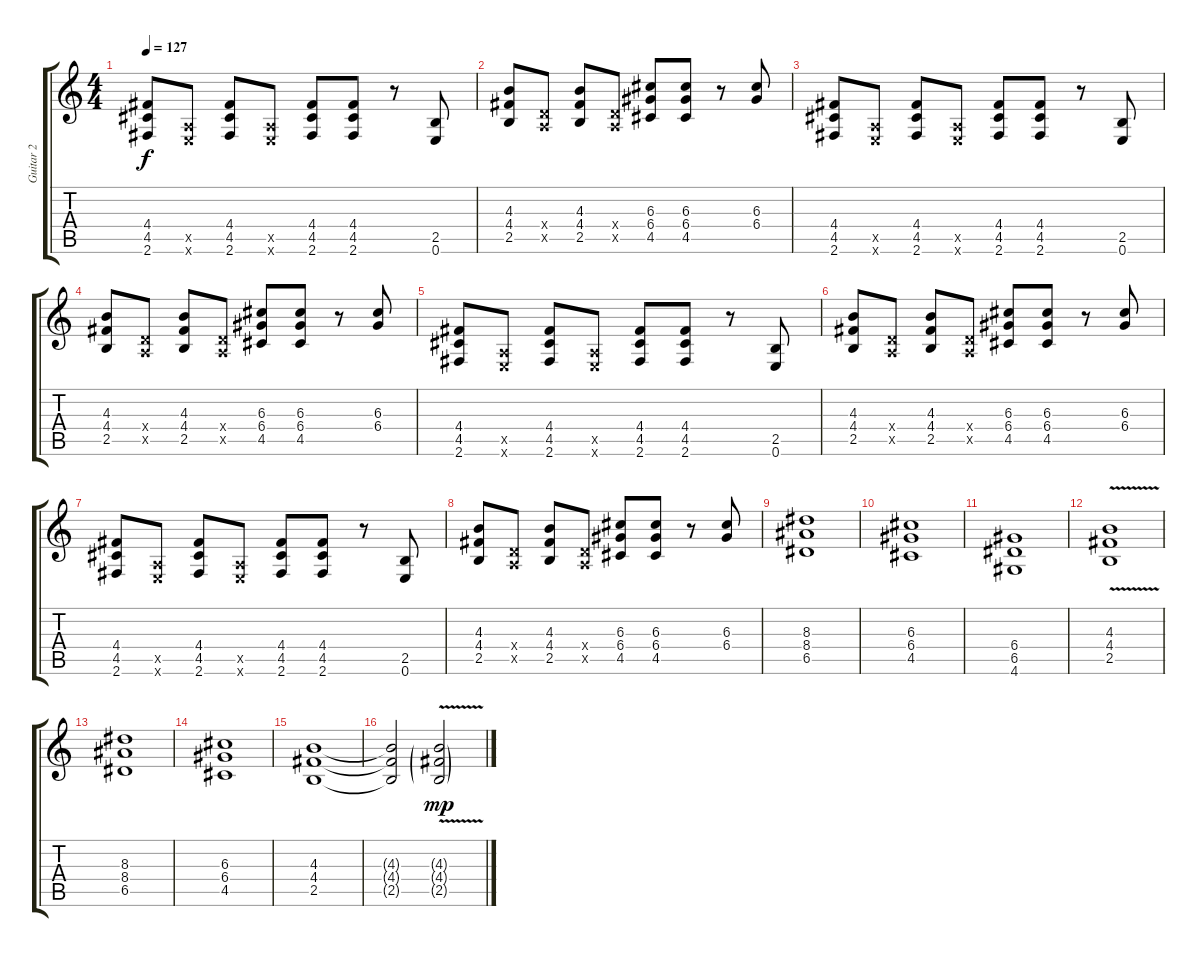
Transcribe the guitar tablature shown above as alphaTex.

\track ("Guitar 2" "Guitar 2") {instrument overdrivenguitar}
\staff {score tabs}
\tuning (E4 B3 G3 D3 A2 E2) {hide}
\ts (4 4)
\tempo 127
\clef g2
\ks c
(4.4 4.5 2.6).8{dy f} (0.5{x} 0.6{x}).8 (4.4 4.5 2.6).8 (0.5{x} 0.6{x}).8 (4.4 4.5 2.6).8 (4.4 4.5 2.6).8 r.8 (2.5 0.6).8 |
(4.3 4.4 2.5).8 (0.4{x} 0.5{x}).8 (4.3 4.4 2.5).8 (0.4{x} 0.5{x}).8 (6.3 6.4 4.5).8 (6.3 6.4 4.5).8 r.8 (6.3 6.4).8 |
(4.4 4.5 2.6).8 (0.5{x} 0.6{x}).8 (4.4 4.5 2.6).8 (0.5{x} 0.6{x}).8 (4.4 4.5 2.6).8 (4.4 4.5 2.6).8 r.8 (2.5 0.6).8 |
(4.3 4.4 2.5).8 (0.4{x} 0.5{x}).8 (4.3 4.4 2.5).8 (0.4{x} 0.5{x}).8 (6.3 6.4 4.5).8 (6.3 6.4 4.5).8 r.8 (6.3 6.4).8 |
(4.4 4.5 2.6).8 (0.5{x} 0.6{x}).8 (4.4 4.5 2.6).8 (0.5{x} 0.6{x}).8 (4.4 4.5 2.6).8 (4.4 4.5 2.6).8 r.8 (2.5 0.6).8 |
(4.3 4.4 2.5).8 (0.4{x} 0.5{x}).8 (4.3 4.4 2.5).8 (0.4{x} 0.5{x}).8 (6.3 6.4 4.5).8 (6.3 6.4 4.5).8 r.8 (6.3 6.4).8 |
(4.4 4.5 2.6).8 (0.5{x} 0.6{x}).8 (4.4 4.5 2.6).8 (0.5{x} 0.6{x}).8 (4.4 4.5 2.6).8 (4.4 4.5 2.6).8 r.8 (2.5 0.6).8 |
(4.3 4.4 2.5).8 (0.4{x} 0.5{x}).8 (4.3 4.4 2.5).8 (0.4{x} 0.5{x}).8 (6.3 6.4 4.5).8 (6.3 6.4 4.5).8 r.8 (6.3 6.4).8 |
(8.3 8.4 6.5).1 |
(6.3 6.4 4.5).1 |
(6.4 6.5 4.6).1 |
(4.3{v} 4.4{v} 2.5{v}).1 |
(8.3 8.4 6.5).1 |
(6.3 6.4 4.5).1 |
(4.3 4.4 2.5).1 |
(4.3{t} 4.4{t} 2.5{t}).2 (4.3{v g} 4.4{v g} 2.5{v g}).2{dy mp}
